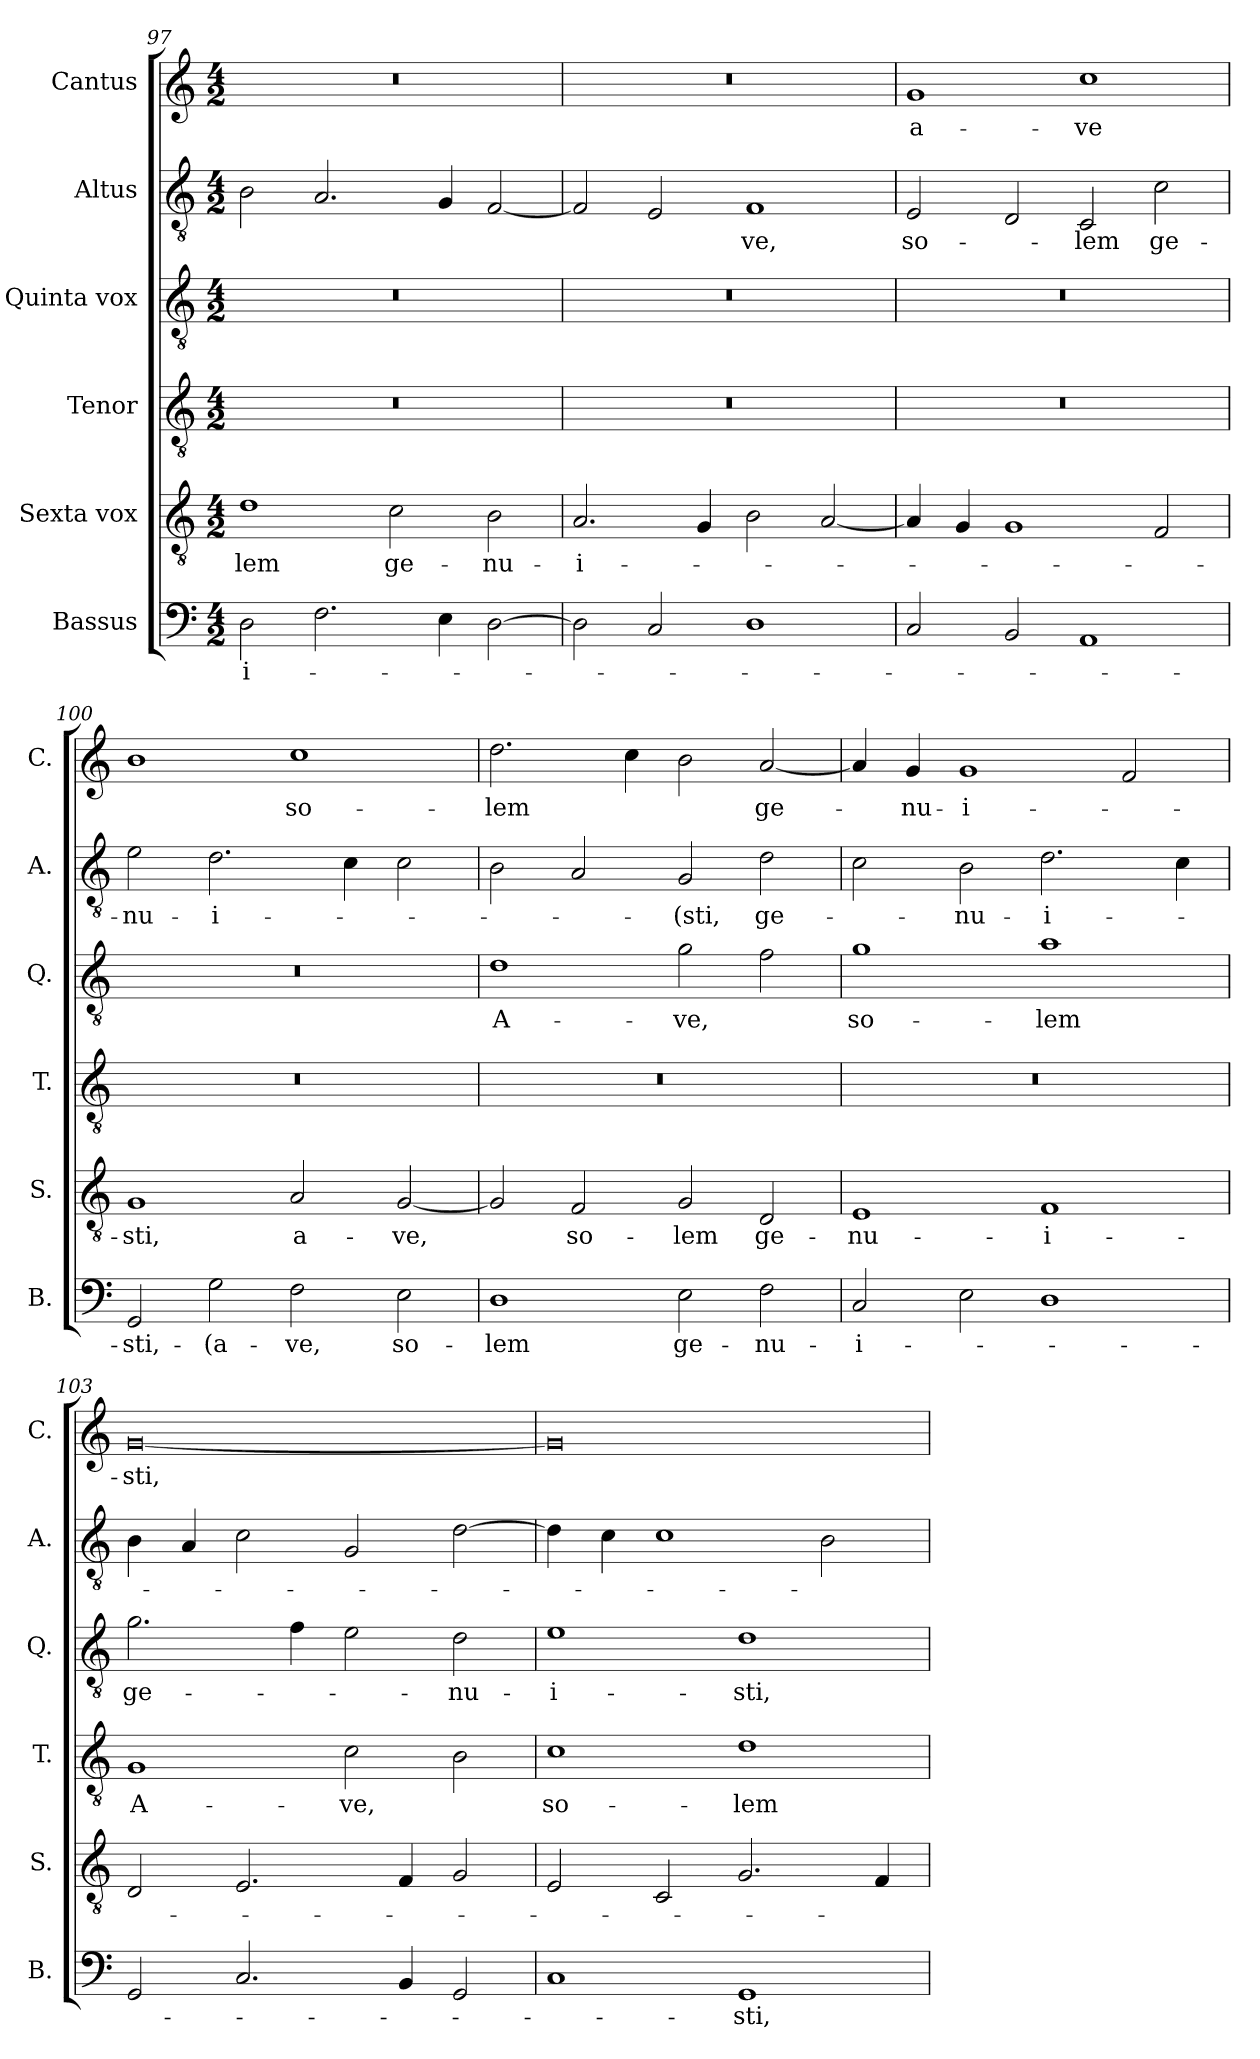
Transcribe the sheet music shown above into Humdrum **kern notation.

**kern	**text	**kern	**text	**kern	**text	**kern	**text	**kern	**text	**kern	**text
*part6	*part6	*part5	*part5	*part4	*part4	*part3	*part3	*part2	*part2	*part1	*part1
*staff6	*staff6	*staff5	*staff5	*staff4	*staff4	*staff3	*staff3	*staff2	*staff2	*staff1	*staff1
*I"Bassus	*	*I"Sexta vox	*	*I"Tenor	*	*I"Quinta vox	*	*I"Altus	*	*I"Cantus	*
*I'B.	*	*I'S.	*	*I'T.	*	*I'Q.	*	*I'A.	*	*I'C.	*
*clefF4	*	*clefGv2	*	*clefGv2	*	*clefGv2	*	*clefGv2	*	*clefG2	*
*k[]	*	*k[]	*	*k[]	*	*k[]	*	*k[]	*	*k[]	*
*M4/2	*	*M4/2	*	*M4/2	*	*M4/2	*	*M4/2	*	*M4/2	*
=97	=97	=97	=97	=97	=97	=97	=97	=97	=97	=97	=97
!	!LO:LY:b	!	!LO:LY:b	!	!	!	!	!	!	!	!
2D\	-i-	1d	-lem	0r	.	0r	.	2B\	.	0r	.
2.F\	.	.	.	.	.	.	.	2.A/	.	.	.
!	!	!	!LO:LY:b	!	!	!	!	!	!	!	!
.	.	2c\	ge-	.	.	.	.	.	.	.	.
4E\	.	.	.	.	.	.	.	4G/	.	.	.
!	!	!	!LO:LY:b	!	!	!	!	!	!	!	!
[2D\	.	2B\	-nu-	.	.	.	.	[2F/	.	.	.
=98	=98	=98	=98	=98	=98	=98	=98	=98	=98	=98	=98
!	!	!	!LO:LY:b	!	!	!	!	!	!	!	!
2D\]	.	2.A/	-i-	0r	.	0r	.	2F/]	.	0r	.
2C/	.	.	.	.	.	.	.	2E/	.	.	.
.	.	4G/	.	.	.	.	.	.	.	.	.
!	!	!	!	!	!	!	!	!	!LO:LY:b	!	!
1D	.	2B\	.	.	.	.	.	1F	-ve,	.	.
.	.	[2A/	.	.	.	.	.	.	.	.	.
=99	=99	=99	=99	=99	=99	=99	=99	=99	=99	=99	=99
!	!	!	!	!	!	!	!	!	!LO:LY:b	!	!LO:LY:b
2C/	.	4A/]	.	0r	.	0r	.	2E/	so-	1g	a-
.	.	4G/	.	.	.	.	.	.	.	.	.
2BB/	.	1G	.	.	.	.	.	2D/	.	.	.
!	!	!	!	!	!	!	!	!	!LO:LY:b	!	!LO:LY:b
1AA	.	.	.	.	.	.	.	2C/	-lem	1cc	-ve
!	!	!	!	!	!	!	!	!	!LO:LY:b	!	!
.	.	2F/	.	.	.	.	.	2c\	ge-	.	.
!!LO:PB:g=z
=100	=100	=100	=100	=100	=100	=100	=100	=100	=100	=100	=100
!	!LO:LY:b	!	!LO:LY:b	!	!	!	!	!	!LO:LY:b	!	!
2GG/	-sti,-	1G	-sti,	0r	.	0r	.	2e\	-nu-	1b	.
!	!LO:LY:b	!	!	!	!	!	!	!	!LO:LY:b	!	!
2G\	-(a-	.	.	.	.	.	.	2.d\	-i-	.	.
!	!LO:LY:b	!	!LO:LY:b	!	!	!	!	!	!	!	!LO:LY:b
2F\	-ve,	2A/	a-	.	.	.	.	.	.	1cc	so-
.	.	.	.	.	.	.	.	4c\	.	.	.
!	!LO:LY:b	!	!LO:LY:b	!	!	!	!	!	!	!	!
2E\	so-	[2G/	-ve,	.	.	.	.	2c\	.	.	.
=101	=101	=101	=101	=101	=101	=101	=101	=101	=101	=101	=101
!	!LO:LY:b	!	!	!	!	!	!LO:LY:b	!	!	!	!LO:LY:b
1D	-lem	2G/]	.	0r	.	1d	A-	2B\	.	2.dd\	-lem
!	!	!	!LO:LY:b	!	!	!	!	!	!	!	!
.	.	2F/	so-	.	.	.	.	2A/	.	.	.
.	.	.	.	.	.	.	.	.	.	4cc\	.
!	!LO:LY:b	!	!LO:LY:b	!	!	!	!LO:LY:b	!	!LO:LY:b	!	!
2E\	ge-	2G/	-lem	.	.	2g\	-ve,	2G/	-(sti,	2b\	.
!	!LO:LY:b	!	!LO:LY:b	!	!	!	!	!	!LO:LY:b	!	!LO:LY:b
2F\	-nu-	2D/	ge-	.	.	2f\	.	2d\	ge-	[2a/	ge-
=102	=102	=102	=102	=102	=102	=102	=102	=102	=102	=102	=102
!	!LO:LY:b	!	!LO:LY:b	!	!	!	!LO:LY:b	!	!	!	!
2C/	-i-	1E	-nu-	0r	.	1g	so-	2c\	.	4a/]	.
!	!	!	!	!	!	!	!	!	!	!	!LO:LY:b
.	.	.	.	.	.	.	.	.	.	4g/	-nu-
!	!	!	!	!	!	!	!	!	!LO:LY:b	!	!LO:LY:b
2E\	.	.	.	.	.	.	.	2B\	-nu-	1g	-i-
!	!	!	!LO:LY:b	!	!	!	!LO:LY:b	!	!LO:LY:b	!	!
1D	.	1F	-i-	.	.	1a	-lem	2.d\	-i-	.	.
.	.	.	.	.	.	.	.	.	.	2f/	.
.	.	.	.	.	.	.	.	4c\	.	.	.
=103	=103	=103	=103	=103	=103	=103	=103	=103	=103	=103	=103
!	!	!	!	!	!LO:LY:b	!	!LO:LY:b	!	!	!	!LO:LY:b
2GG/	.	2D/	.	1G	A-	2.g\	ge-	4B\	.	[0g	-sti,
.	.	.	.	.	.	.	.	4A/	.	.	.
2.C/	.	2.E/	.	.	.	.	.	2c\	.	.	.
.	.	.	.	.	.	4f\	.	.	.	.	.
!	!	!	!	!	!LO:LY:b	!	!	!	!	!	!
.	.	.	.	2c\	-ve,	2e\	.	2G/	.	.	.
4BB/	.	4F/	.	.	.	.	.	.	.	.	.
!	!	!	!	!	!	!	!LO:LY:b	!	!	!	!
2GG/	.	2G/	.	2B\	.	2d\	-nu-	[2d\	.	.	.
=104	=104	=104	=104	=104	=104	=104	=104	=104	=104	=104	=104
!	!	!	!	!	!LO:LY:b	!	!LO:LY:b	!	!	!	!
1C	.	2E/	.	1c	so-	1e	-i-	4d\]	.	0g]	.
.	.	.	.	.	.	.	.	4c\	.	.	.
.	.	2C/	.	.	.	.	.	1c	.	.	.
!	!LO:LY:b	!	!	!	!LO:LY:b	!	!LO:LY:b	!	!	!	!
1GG	-sti,	2.G/	.	1d	-lem	1d	-sti,	.	.	.	.
.	.	.	.	.	.	.	.	2B\	.	.	.
.	.	4F/	.	.	.	.	.	.	.	.	.
=	=	=	=	=	=	=	=	=	=	=	=
*-	*-	*-	*-	*-	*-	*-	*-	*-	*-	*-	*-
